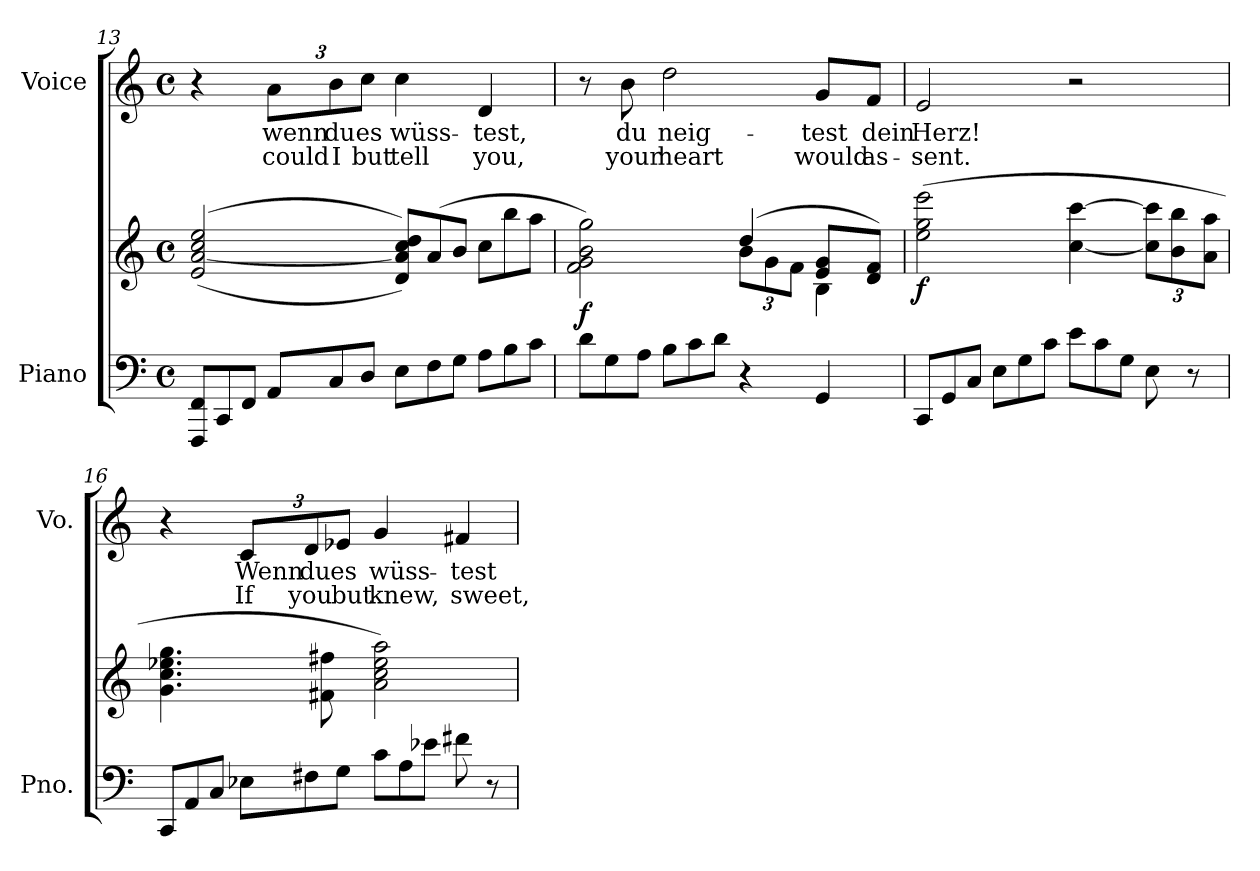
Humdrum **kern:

**kern	**kern	**dynam	**kern	**text	**text
*part2	*part2	*part2	*part1	*part1	*part1
*staff3	*staff2	*staff2/3	*staff1	*staff1	*staff1
*I"Piano	*	*	*I"Voice	*	*
*I'Pno.	*	*	*I'Vo.	*	*
!!LO:PB:g=z
*clefF4	*clefG2	*	*clefG2	*	*
*k[]	*k[]	*	*k[]	*	*
*M4/4	*M4/4	*	*M4/4	*	*
*met(c)	*met(c)	*	*met(c)	*	*
*Xtuplet	*	*	*	*	*
=13	=13	=13	=13	=13	=13
12FFF/ 12FF/L	(<(>2e/ [2a/ 2cc/ 2ee/	.	4r	.	.
12CC/	.	.	.	.	.
12FF/J	.	.	.	.	.
!	!	!	!	!LO:LY:b	!LO:LY:b
12AA/L	.	.	12a\L	wenn	could
!	!	!	!	!LO:LY:b	!LO:LY:b
12C/	.	.	12b\	du	I
!	!	!	!	!LO:LY:b	!LO:LY:b
12D/J	.	.	12cc\J	es	but
*	*Xtuplet	*	*	*	*
!	!	!	!	!LO:LY:b	!LO:LY:b
12E\L	12d/ 12a/] 12cc/ 12dd/L))	.	4cc\	wüss-	tell
12F\	(>12a/	.	.	.	.
12G\J	12b/J	.	.	.	.
!	!	!	!	!LO:LY:b	!LO:LY:b
12A\L	12cc\L	.	4d/	-test,	you,
12B\	12bb\	.	.	.	.
12c\J	12aa\J	.	.	.	.
=14	=14	=14	=14	=14	=14
*	*^	*	*	*	*
!	!	!	!LO:DY:b	!	!	!
12d\L	2f\ 2g\ 2b\ 2gg\)	2ryy	f	8r	.	.
12G\	.	.	.	.	.	.
!	!	!	!	!	!LO:LY:b	!LO:LY:b
.	.	.	.	8b\	du	your
12A\J	.	.	.	.	.	.
!	!	!	!	!	!LO:LY:b	!LO:LY:b
12B\L	.	.	.	2dd\	neig-	heart
12c\	.	.	.	.	.	.
12d\J	.	.	.	.	.	.
*	*	*tuplet	*	*	*	*
*	*	*Xbrackettup	*	*	*	*
4r	(>4dd/	12b\L	.	.	.	.
.	.	12g\	.	.	.	.
.	.	12f\J	.	.	.	.
!	!	!	!	!	!LO:LY:b	!LO:LY:b
4GG/	8e/ 8g/L	4B\	.	8g/L	-test	would
!	!	!	!	!	!LO:LY:b	!LO:LY:b
.	8d/ 8f/J)	.	.	8f/J	dein	as-
*	*v	*v	*	*	*	*
=15	=15	=15	=15	=15	=15
!	!	!LO:DY:b	!	!LO:LY:b	!LO:LY:b
12CC/L	(>2ee\ 2gg\ 2eee\	f	2e/	Herz!	-sent.
12GG/	.	.	.	.	.
12C/J	.	.	.	.	.
12E\L	.	.	.	.	.
12G\	.	.	.	.	.
12c\J	.	.	.	.	.
12e\L	[4cc\ [4ccc\	.	2r	.	.
12c\	.	.	.	.	.
12G\J	.	.	.	.	.
8E\	12cc\] 12ccc\]L	.	.	.	.
.	12b\ 12bb\	.	.	.	.
8r	.	.	.	.	.
.	12a\ 12aa\J	.	.	.	.
!!LO:LB:g=z
=16	=16	=16	=16	=16	=16
12CC/L	4.g\ 4.cc\ 4.ee-X\ 4.gg\	.	4r	.	.
12AA/	.	.	.	.	.
12C/J	.	.	.	.	.
!	!	!	!	!LO:LY:b	!LO:LY:b
12E-X\L	.	.	12c/L	Wenn	If
!	!	!	!	!LO:LY:b	!LO:LY:b
12F#X\	.	.	12d/	du	you
.	8f#X\ 8ff#X\	.	.	.	.
!	!	!	!	!LO:LY:b	!LO:LY:b
12G\J	.	.	12e-X/J	es	but
!	!	!	!	!LO:LY:b	!LO:LY:b
12c\L	2a\ 2cc\ 2ee-\ 2aa\)	.	4g/	wüss-	knew,
12A\	.	.	.	.	.
12e-X\J	.	.	.	.	.
!	!	!	!	!LO:LY:b	!LO:LY:b
8f#X\	.	.	4f#X/	-test	sweet,
8r	.	.	.	.	.
=	=	=	=	=	=
*-	*-	*-	*-	*-	*-
